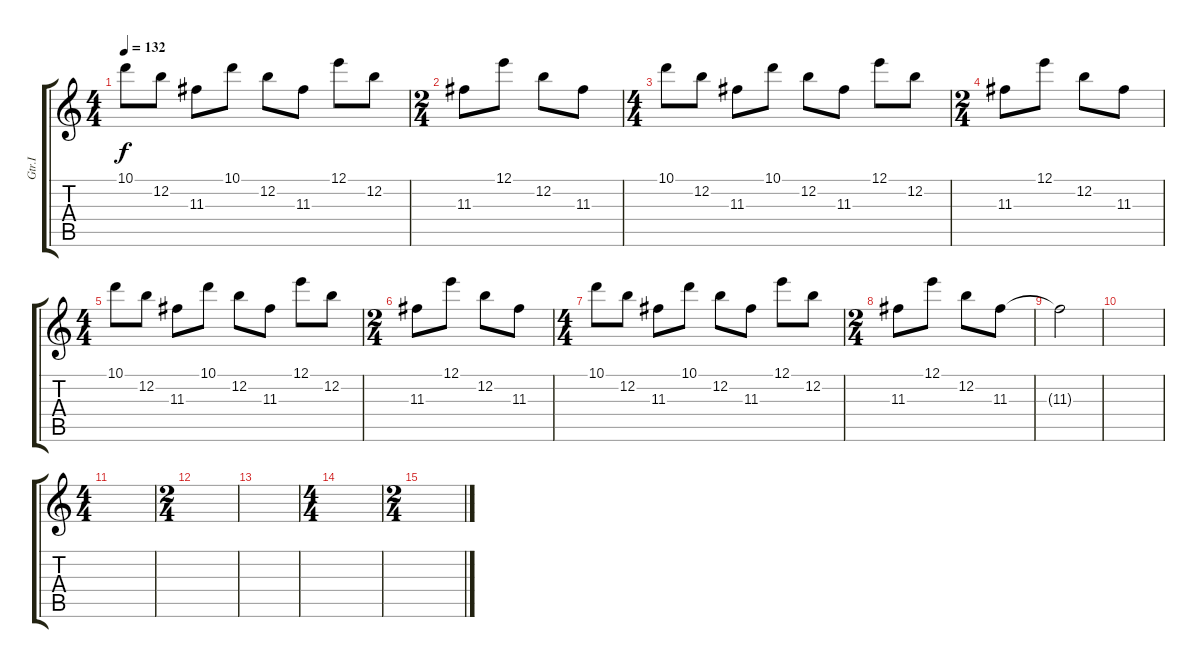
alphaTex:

\track ("Gtr.I" "Gtr.I") {instrument acousticguitarsteel}
\staff {score tabs}
\tuning (E4 B3 G3 D3 A2 E2) {hide}
\ts (4 4)
\tempo 132
\clef g2
\ks c
10.1.8{dy f} 12.2.8 11.3.8 10.1.8 12.2.8 11.3.8 12.1.8 12.2.8 |
\ts (2 4)
11.3.8 12.1.8 12.2.8 11.3.8 |
\ts (4 4)
10.1.8 12.2.8 11.3.8 10.1.8 12.2.8 11.3.8 12.1.8 12.2.8 |
\ts (2 4)
11.3.8 12.1.8 12.2.8 11.3.8 |
\ts (4 4)
10.1.8 12.2.8 11.3.8 10.1.8 12.2.8 11.3.8 12.1.8 12.2.8 |
\ts (2 4)
11.3.8 12.1.8 12.2.8 11.3.8 |
\ts (4 4)
10.1.8 12.2.8 11.3.8 10.1.8 12.2.8 11.3.8 12.1.8 12.2.8 |
\ts (2 4)
11.3.8 12.1.8 12.2.8 11.3.8 |
11.3{t}.2 |
|
\ts (4 4)
|
\ts (2 4)
|
|
\ts (4 4)
|
\ts (2 4)
